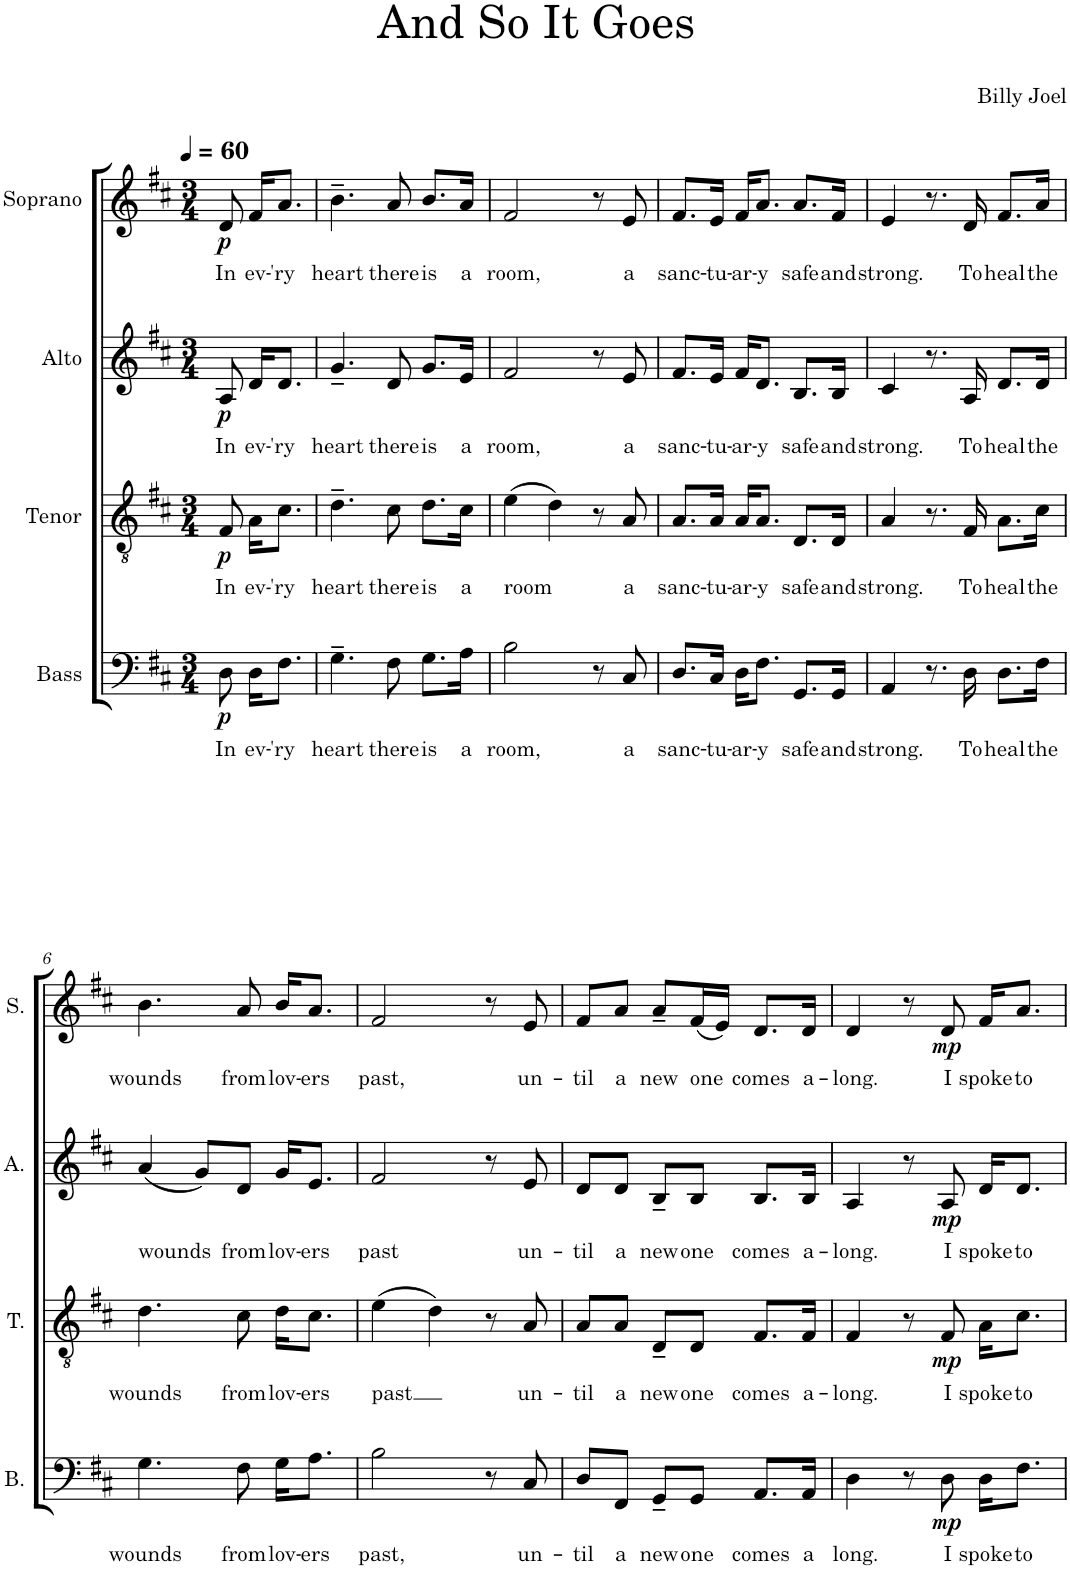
**kern	**text	**dynam	**kern	**text	**dynam	**kern	**text	**dynam	**kern	**text	**dynam
*part4	*part4	*part4	*part3	*part3	*part3	*part2	*part2	*part2	*part1	*part1	*part1
*staff4	*staff4	*staff4	*staff3	*staff3	*staff3	*staff2	*staff2	*staff2	*staff1	*staff1	*staff1
*I"Bass	*	*	*I"Tenor	*	*	*I"Alto	*	*	*I"Soprano	*	*
*I'B.	*	*	*I'T.	*	*	*I'A.	*	*	*I'S.	*	*
*clefF4	*	*	*clefGv2	*	*	*clefG2	*	*	*clefG2	*	*
*k[f#c#]	*	*	*k[f#c#]	*	*	*k[f#c#]	*	*	*k[f#c#]	*	*
*M3/4	*	*	*M3/4	*	*	*M3/4	*	*	*M3/4	*	*
*MM60	*	*	*MM60	*	*	*MM60	*	*	*MM60	*	*
=1	=1	=1	=1	=1	=1	=1	=1	=1	=1	=1	=1
!	!LO:LY:b	!LO:DY:b	!	!LO:LY:b	!LO:DY:b	!	!LO:LY:b	!LO:DY:b	!	!LO:LY:b	!LO:DY:b
8D\	In	p	8F#/	In	p	8A/	In	p	8d/	In	p
!	!LO:LY:b	!	!	!LO:LY:b	!	!	!LO:LY:b	!	!	!LO:LY:b	!
16D\KL	ev-	.	16A\KL	ev-	.	16d/KL	ev-	.	16f#/KL	ev-	.
!	!LO:LY:b	!	!	!LO:LY:b	!	!	!LO:LY:b	!	!	!LO:LY:b	!
8.F#\J	-'ry	.	8.c#\J	-'ry	.	8.d/J	-'ry	.	8.a/J	-'ry	.
=2	=2	=2	=2	=2	=2	=2	=2	=2	=2	=2	=2
!	!LO:LY:b	!	!	!LO:LY:b	!	!	!LO:LY:b	!	!	!LO:LY:b	!
4.G~\	heart	.	4.d~\	heart	.	4.g~/	heart	.	4.b~\	heart	.
!	!LO:LY:b	!	!	!LO:LY:b	!	!	!LO:LY:b	!	!	!LO:LY:b	!
8F#\	there	.	8c#\	there	.	8d/	there	.	8a/	there	.
!	!LO:LY:b	!	!	!LO:LY:b	!	!	!LO:LY:b	!	!	!LO:LY:b	!
8.G\L	is	.	8.d\L	is	.	8.g/L	is	.	8.b/L	is	.
!	!LO:LY:b	!	!	!LO:LY:b	!	!	!LO:LY:b	!	!	!LO:LY:b	!
16A\Jk	a	.	16c#\Jk	a	.	16e/Jk	a	.	16a/Jk	a	.
=3	=3	=3	=3	=3	=3	=3	=3	=3	=3	=3	=3
!	!LO:LY:b	!	!	!LO:LY:b	!	!	!LO:LY:b	!	!	!LO:LY:b	!
2B\	room,	.	(4e\	room	.	2f#/	room,	.	2f#/	room,	.
.	.	.	4d\)	.	.	.	.	.	.	.	.
8r	.	.	8r	.	.	8r	.	.	8r	.	.
!	!LO:LY:b	!	!	!LO:LY:b	!	!	!LO:LY:b	!	!	!LO:LY:b	!
8C#/	a	.	8A/	a	.	8e/	a	.	8e/	a	.
=4	=4	=4	=4	=4	=4	=4	=4	=4	=4	=4	=4
!	!LO:LY:b	!	!	!LO:LY:b	!	!	!LO:LY:b	!	!	!LO:LY:b	!
8.D/L	sanc-	.	8.A/L	sanc-	.	8.f#/L	sanc-	.	8.f#/L	sanc-	.
!	!LO:LY:b	!	!	!LO:LY:b	!	!	!LO:LY:b	!	!	!LO:LY:b	!
16C#/Jk	-tu-	.	16A/Jk	-tu-	.	16e/Jk	-tu-	.	16e/Jk	-tu-	.
!	!LO:LY:b	!	!	!LO:LY:b	!	!	!LO:LY:b	!	!	!LO:LY:b	!
16D\KL	-ar-	.	16A/KL	-ar-	.	16f#/KL	-ar-	.	16f#/KL	-ar-	.
!	!LO:LY:b	!	!	!LO:LY:b	!	!	!LO:LY:b	!	!	!LO:LY:b	!
8.F#\J	-y	.	8.A/J	-y	.	8.d/J	-y	.	8.a/J	-y	.
!	!LO:LY:b	!	!	!LO:LY:b	!	!	!LO:LY:b	!	!	!LO:LY:b	!
8.GG/L	safe	.	8.D/L	safe	.	8.B/L	safe	.	8.a/L	safe	.
!	!LO:LY:b	!	!	!LO:LY:b	!	!	!LO:LY:b	!	!	!LO:LY:b	!
16GG/Jk	and	.	16D/Jk	and	.	16B/Jk	and	.	16f#/Jk	and	.
=5	=5	=5	=5	=5	=5	=5	=5	=5	=5	=5	=5
!	!LO:LY:b	!	!	!LO:LY:b	!	!	!LO:LY:b	!	!	!LO:LY:b	!
4AA/	strong.	.	4A/	strong.	.	4c#/	strong.	.	4e/	strong.	.
8.r	.	.	8.r	.	.	8.r	.	.	8.r	.	.
!	!LO:LY:b	!	!	!LO:LY:b	!	!	!LO:LY:b	!	!	!LO:LY:b	!
16D\	To	.	16F#/	To	.	16A/	To	.	16d/	To	.
!	!LO:LY:b	!	!	!LO:LY:b	!	!	!LO:LY:b	!	!	!LO:LY:b	!
8.D\L	heal	.	8.A\L	heal	.	8.d/L	heal	.	8.f#/L	heal	.
!	!LO:LY:b	!	!	!LO:LY:b	!	!	!LO:LY:b	!	!	!LO:LY:b	!
16F#\Jk	the	.	16c#\Jk	the	.	16d/Jk	the	.	16a/Jk	the	.
!!LO:LB:g=z
=6	=6	=6	=6	=6	=6	=6	=6	=6	=6	=6	=6
!	!LO:LY:b	!	!	!LO:LY:b	!	!	!LO:LY:b	!	!	!LO:LY:b	!
4.G\	wounds	.	4.d\	wounds	.	(4a/	wounds	.	4.b\	wounds	.
.	.	.	.	.	.	8g/L)	.	.	.	.	.
!	!LO:LY:b	!	!	!LO:LY:b	!	!	!LO:LY:b	!	!	!LO:LY:b	!
8F#\	from	.	8c#\	from	.	8d/J	from	.	8a/	from	.
!	!LO:LY:b	!	!	!LO:LY:b	!	!	!LO:LY:b	!	!	!LO:LY:b	!
16G\KL	lov-	.	16d\KL	lov-	.	16g/KL	lov-	.	16b/KL	lov-	.
!	!LO:LY:b	!	!	!LO:LY:b	!	!	!LO:LY:b	!	!	!LO:LY:b	!
8.A\J	-ers	.	8.c#\J	-ers	.	8.e/J	-ers	.	8.a/J	-ers	.
=7	=7	=7	=7	=7	=7	=7	=7	=7	=7	=7	=7
!	!LO:LY:b	!	!	!LO:LY:b	!	!	!LO:LY:b	!	!	!LO:LY:b	!
2B\	past,	.	(4e\	past	.	2f#/	past	.	2f#/	past,	.
.	.	.	4d\)	.	.	.	.	.	.	.	.
8r	.	.	8r	.	.	8r	.	.	8r	.	.
!	!LO:LY:b	!	!	!LO:LY:b	!	!	!LO:LY:b	!	!	!LO:LY:b	!
8C#/	un-	.	8A/	un-	.	8e/	un-	.	8e/	un-	.
=8	=8	=8	=8	=8	=8	=8	=8	=8	=8	=8	=8
!	!LO:LY:b	!	!	!LO:LY:b	!	!	!LO:LY:b	!	!	!LO:LY:b	!
8D/L	-til	.	8A/L	-til	.	8d/L	-til	.	8f#/L	-til	.
!	!LO:LY:b	!	!	!LO:LY:b	!	!	!LO:LY:b	!	!	!LO:LY:b	!
8FF#/J	a	.	8A/J	a	.	8d/J	a	.	8a/J	a	.
!	!LO:LY:b	!	!	!LO:LY:b	!	!	!LO:LY:b	!	!	!LO:LY:b	!
8GG~/L	new	.	8D~/L	new	.	8B~/L	new	.	8a~/L	new	.
!	!LO:LY:b	!	!	!LO:LY:b	!	!	!LO:LY:b	!	!	!LO:LY:b	!
8GG/J	one	.	8D/J	one	.	8B/J	one	.	(16f#/L	one	.
.	.	.	.	.	.	.	.	.	16e/JJ)	.	.
!	!LO:LY:b	!	!	!LO:LY:b	!	!	!LO:LY:b	!	!	!LO:LY:b	!
8.AA/L	comes	.	8.F#/L	comes	.	8.B/L	comes	.	8.d/L	comes	.
!	!LO:LY:b	!	!	!LO:LY:b	!	!	!LO:LY:b	!	!	!LO:LY:b	!
16AA/Jk	a	.	16F#/Jk	a-	.	16B/Jk	a-	.	16d/Jk	a-	.
=9	=9	=9	=9	=9	=9	=9	=9	=9	=9	=9	=9
!	!LO:LY:b	!	!	!LO:LY:b	!	!	!LO:LY:b	!	!	!LO:LY:b	!
4D\	long.	.	4F#/	-long.	.	4A/	-long.	.	4d/	-long.	.
8r	.	.	8r	.	.	8r	.	.	8r	.	.
!	!LO:LY:b	!LO:DY:b	!	!LO:LY:b	!LO:DY:b	!	!LO:LY:b	!LO:DY:b	!	!LO:LY:b	!LO:DY:b
8D\	I	mp	8F#/	I	mp	8A/	I	mp	8d/	I	mp
!	!LO:LY:b	!	!	!LO:LY:b	!	!	!LO:LY:b	!	!	!LO:LY:b	!
16D\KL	spoke	.	16A\KL	spoke	.	16d/KL	spoke	.	16f#/KL	spoke	.
!	!LO:LY:b	!	!	!LO:LY:b	!	!	!LO:LY:b	!	!	!LO:LY:b	!
8.F#\J	to	.	8.c#\J	to	.	8.d/J	to	.	8.a/J	to	.
=	=	=	=	=	=	=	=	=	=	=	=
*-	*-	*-	*-	*-	*-	*-	*-	*-	*-	*-	*-
